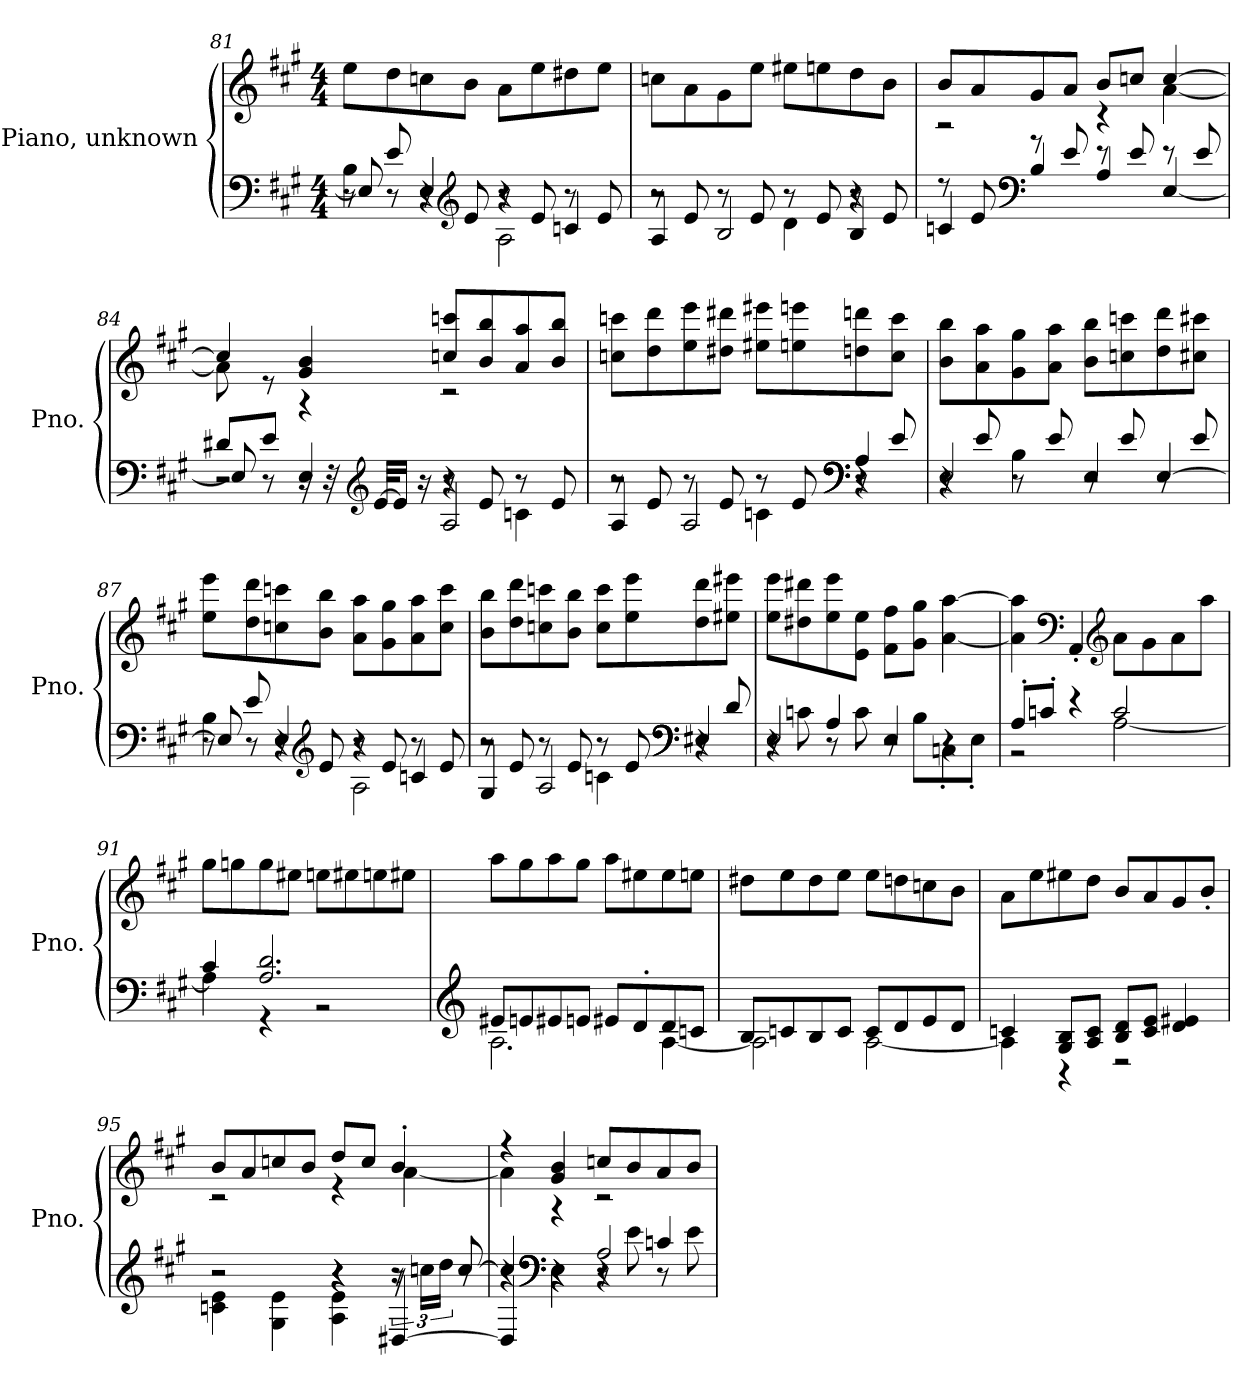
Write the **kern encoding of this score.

**kern	**kern
*part1	*part1
*staff2	*staff1
*I"Piano, unknown	*
*I'Pno.	*
*clefF4	*clefG2
*k[f#c#g#]	*k[f#c#g#]
*M4/4	*M4/4
=81	=81
*^	*
*	*^	*
8r	4B\	8E/]	8ee\L
8e/	.	8r	8dd\
8r	4r	4E/	8ccn\
*clefG2	*	*	*
8e/	.	.	8b\J
8r	2A\	4r	8a\L
8e/	.	.	8ee\
8r	.	4cn/	8dd#X\
8e/	.	.	8ee\J
!!LO:LB:g=z
=82	=82	=82	=82
8r	2r	4A/	8ccn\L
8e/	.	.	8a\
8r	.	2B/	8g#\
8e/	.	.	8ee\J
8r	4d\	.	8ee#X\L
8e/	.	.	8een\
8r	4r	4B/	8dd\
8e/	.	.	8b\J
*	*v	*v	*
=83	=83	=83
*	*	*^
8r	4cn/	8b/L	2r
8e/	.	8a/	.
*clefF4	*	*	*
8r	4B/	8g#/	.
8e/	.	8a/J	.
8r	4A/	8b/L	4r
8e/	.	8ccn/J	.
8r	[4E/	[4cc/	[4a\
8e/	.	.	.
=84	=84	=84	=84
*	*^	*	*
8d#X/L	2r	8E/]	4cc/]	8a\]
8e/J	.	8r	.	8r
16r	.	4E/	4g#/ 4b/	4r
32r	.	.	.	.
*clefG2	*	*	*	*
[32e/KLL	.	.	.	.
16e/JJ]	.	.	.	.
16r	.	.	.	.
8r	4r	2A/	8ccn/ 8cccn/L	2r
8e/	.	.	8b/ 8bb/	.
8r	4cn\	.	8a/ 8aa/	.
8e/	.	.	8b/ 8bb/J	.
*	*	*	*v	*v
!!LO:LB:g=z
=85	=85	=85	=85
8r	2r	4A/	8ccn\ 8cccn\L
8e/	.	.	8dd\ 8ddd\
8r	.	2A/	8ee\ 8eee\
8e/	.	.	8dd#X\ 8ddd#X\J
8r	4cn\	.	8ee#X\ 8eee#X\L
8e/	.	.	8een\ 8eeen\
*clefF4	*	*	*
8r	4r	4A/	8ddn\ 8dddn\
8e/	.	.	8cc\ 8ccc\J
=86	=86	=86	=86
8r	4r	2E/	8b\ 8bb\L
8e/	.	.	8a\ 8aa\
8r	4B\	.	8g#\ 8gg#\
8e/	.	.	8a\ 8aa\J
8r	2r	4E/	8b\ 8bb\L
8e/	.	.	8ccn\ 8cccn\
8r	.	[4E/	8dd\ 8ddd\
8e/	.	.	8cc#X\ 8ccc#X\J
=87	=87	=87	=87
8r	4B\	8E/]	8ee\ 8eee\L
8e/	.	8r	8dd\ 8ddd\
8r	4r	4E/	8ccn\ 8cccn\
*clefG2	*	*	*
8e/	.	.	8b\ 8bb\J
8r	2A\	4r	8a\ 8aa\L
8e/	.	.	8g#\ 8gg#\
8r	.	4cn/	8a\ 8aa\
8e/	.	.	8cc\ 8ccc\J
!!LO:LB:g=z
=88	=88	=88	=88
8r	2r	4G#/	8b\ 8bb\L
8e/	.	.	8dd\ 8ddd\
8r	.	2A/	8ccn\ 8cccn\
8e/	.	.	8b\ 8bb\J
8r	4cn\	.	8cc\ 8ccc\L
8e/	.	.	8ee\ 8eee\
*clefF4	*	*	*
8r	4r	4E#X/	8dd\ 8ddd\
8d/	.	.	8ee#X\ 8eee#X\J
=89	=89	=89	=89
4r	8r	2E/	8ee\ 8eee\L
.	8cn\	.	8dd#X\ 8ddd#X\
4A/	8r	.	8ee\ 8eee\
.	8c\	.	8e\ 8ee\J
2r	8r	4E/	8f#\ 8ff#\L
.	8B\L	.	8g#\ 8gg#\J
.	8Cn'\	4r	[4a\ [4aa\
.	8E'\J	.	.
*	*v	*v	*
=90	=90	=90
8A'/L	2r	4a\] 4aa\]
8cn'/J	.	.
*	*	*clefF4
4r	.	4AA'/
*	*	*clefG2
2c/	[2A\	8a\L
.	.	8g#\
.	.	8a\
.	.	8aa\J
!!LO:LB:g=z
=91	=91	=91
4c#/	4A\]	8gg#\L
.	.	8ggn\
2.A/ 2.d/	4r	8gg\
.	.	8ee#X\J
.	2r	8een\L
.	.	8ee#X\
.	.	8een\
.	.	8ee#X\J
=92	=92	=92
*clefG2	*	*
8e#X/L	2.A\	8aa\L
8en/	.	8gg#\
8e#X/	.	8aa\
8en/J	.	8gg#\J
8e#X/L	.	8aa\L
8d'/	.	8ee#X\
8d/	[4A\	8ee#\
8cn/J	.	8een\J
=93	=93	=93
8B/L	2A\]	8dd#X\L
8cn/	.	8ee\
8B/	.	8dd#\
8c/J	.	8ee\J
8c/L	[2A\	8ee\L
8d/	.	8ddn\
8e/	.	8ccn\
8d/J	.	8b\J
!!LO:PB:g=z
=94	=94	=94
4cn/	4A\]	8a\L
.	.	8ee\
8G#/ 8B/L	4r	8ee#X\
8A/ 8c/J	.	8dd\J
8B/ 8d/L	2r	8b/L
8c/ 8e/J	.	8a/
4d/ 4e#X/	.	8g#/
.	.	8b'/J
=95	=95	=95
*	*^	*^
2r	4cn\ 4e\	2r	8b/L	2r
.	.	.	8a/	.
.	4G#\ 4e\	.	8ccn/	.
.	.	.	8b/J	.
4r	4A\ 4e\	4r	8dd/L	4r
.	.	.	8cc/J	.
8r	24r	[4D#X/	4b'/	[4a\
.	24ccn\LL	.	.	.
.	24dd\JJ	.	.	.
[8cc/	8r	.	.	.
=96	=96	=96	=96	=96
4cc/]	4r	4D#/]	4r	4a\]
*clefF4	*	*	*	*
4r	4E\	4r	4g#/ 4b/	4r
2A/	8r	4r	8ccn/L	2r
.	8e\	.	8b/	.
.	8r	4cn/	8a/	.
.	8e\	.	8b/J	.
*v	*v	*v	*	*
*	*v	*v
=	=
*-	*-
